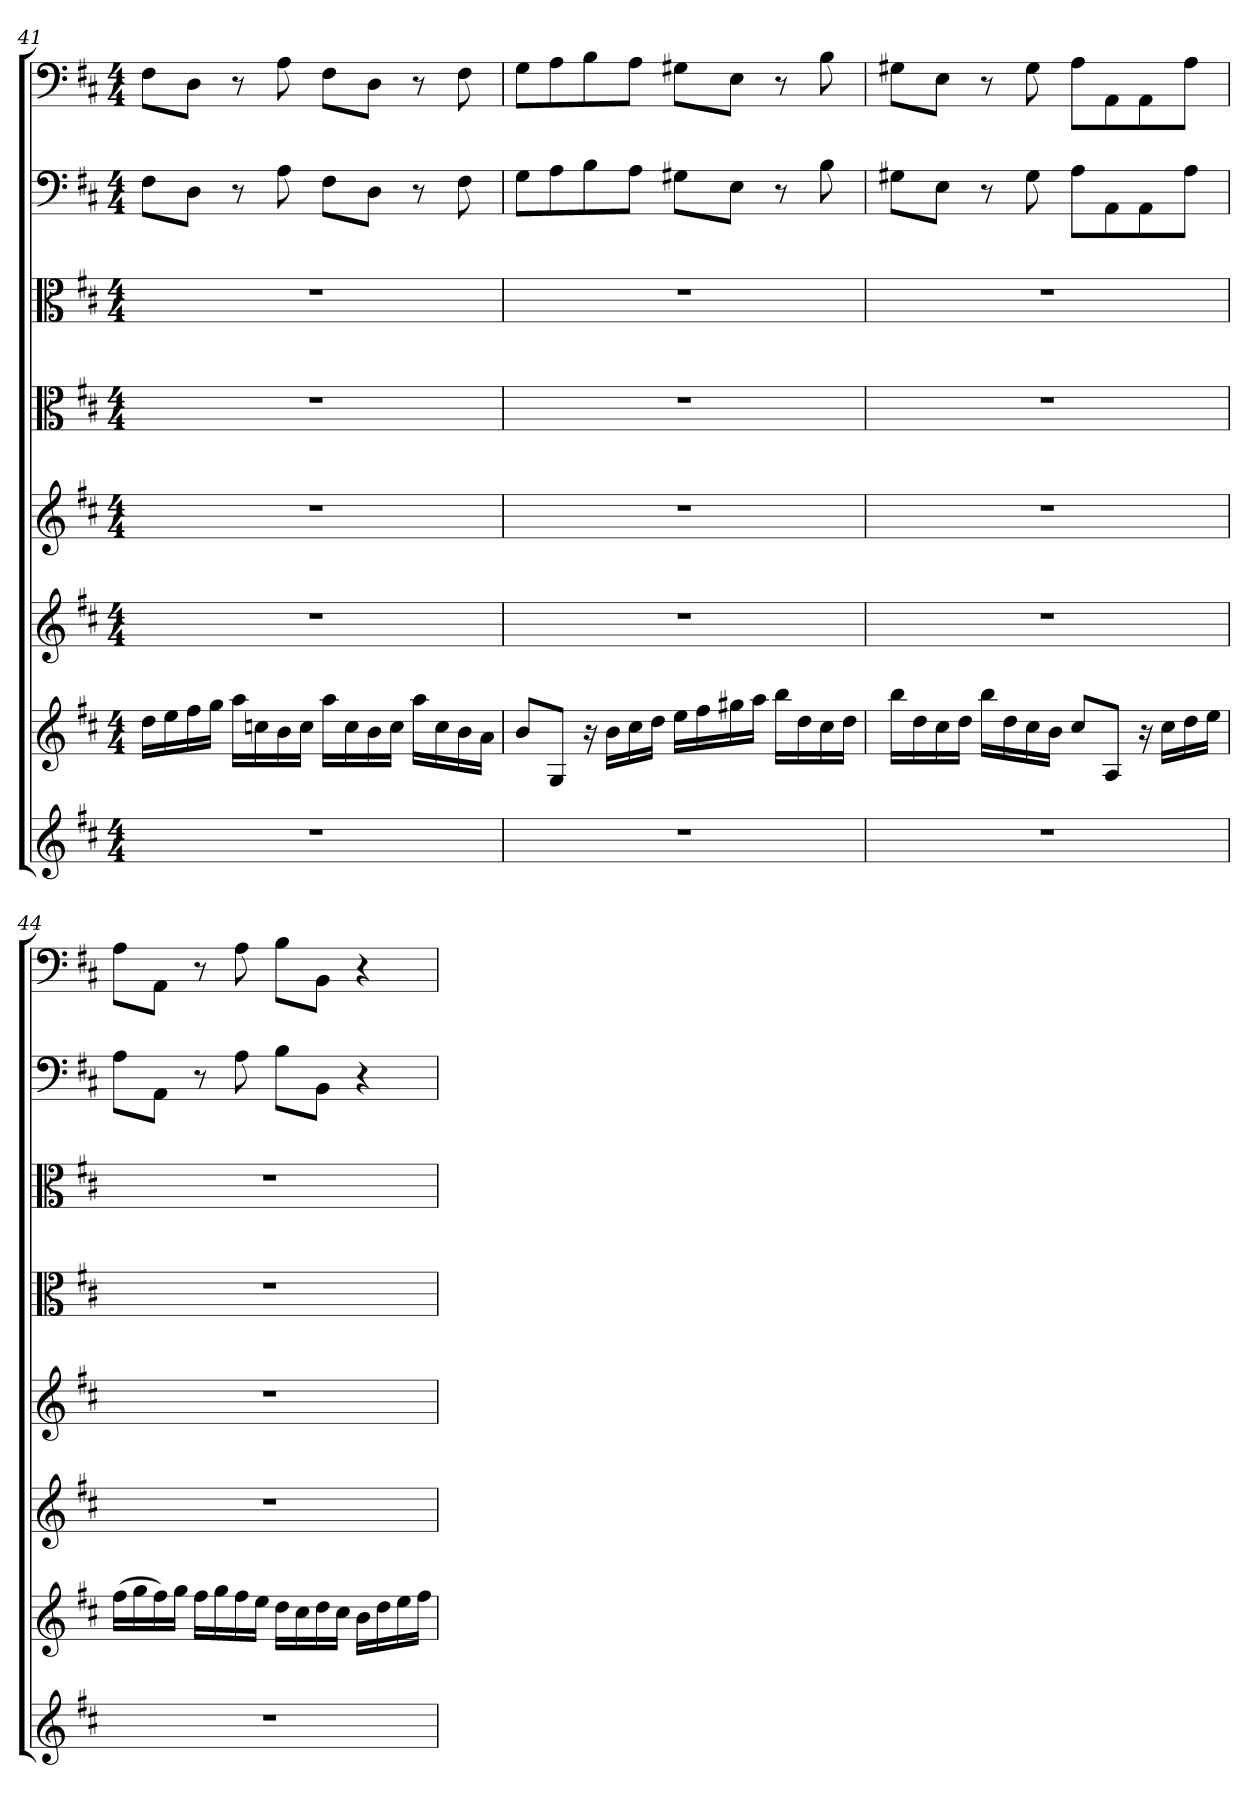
**kern	**kern	**kern	**kern	**kern	**kern	**kern	**kern
*part8	*part7	*part6	*part5	*part4	*part3	*part2	*part1
*staff8	*staff7	*staff6	*staff5	*staff4	*staff3	*staff2	*staff1
*clefG2	*clefG2	*clefG2	*clefG2	*clefC3	*clefC3	*clefF4	*clefF4
*k[f#c#]	*k[f#c#]	*k[f#c#]	*k[f#c#]	*k[f#c#]	*k[f#c#]	*k[f#c#]	*k[f#c#]
*b:	*b:	*b:	*b:	*b:	*b:	*b:	*b:
*M4/4	*M4/4	*M4/4	*M4/4	*M4/4	*M4/4	*M4/4	*M4/4
=41	=41	=41	=41	=41	=41	=41	=41
1r	16dd\LL	1r	1r	1r	1r	8F#\L	8F#\L
.	16ee\	.	.	.	.	.	.
.	16ff#\	.	.	.	.	8D\J	8D\J
.	16gg\JJ	.	.	.	.	.	.
.	16aa\LL	.	.	.	.	8r	8r
.	16ccn\	.	.	.	.	.	.
.	16b\	.	.	.	.	8A\	8A\
.	16cc\JJ	.	.	.	.	.	.
.	16aa\LL	.	.	.	.	8F#\L	8F#\L
.	16cc\	.	.	.	.	.	.
.	16b\	.	.	.	.	8D\J	8D\J
.	16cc\JJ	.	.	.	.	.	.
.	16aa\LL	.	.	.	.	8r	8r
.	16cc\	.	.	.	.	.	.
.	16b\	.	.	.	.	8F#\	8F#\
.	16a\JJ	.	.	.	.	.	.
=42	=42	=42	=42	=42	=42	=42	=42
1r	8b/L	1r	1r	1r	1r	8G\L	8G\L
.	8G/J	.	.	.	.	8A\	8A\
.	16r	.	.	.	.	8B\	8B\
.	16b\LL	.	.	.	.	.	.
.	16cc#\	.	.	.	.	8A\J	8A\J
.	16dd\JJ	.	.	.	.	.	.
.	16ee\LL	.	.	.	.	8G#X\L	8G#X\L
.	16ff#\	.	.	.	.	.	.
.	16gg#X\	.	.	.	.	8E\J	8E\J
.	16aa\JJ	.	.	.	.	.	.
.	16bb\LL	.	.	.	.	8r	8r
.	16dd\	.	.	.	.	.	.
.	16cc#\	.	.	.	.	8B\	8B\
.	16dd\JJ	.	.	.	.	.	.
=43	=43	=43	=43	=43	=43	=43	=43
1r	16bb\LL	1r	1r	1r	1r	8G#X\L	8G#X\L
.	16dd\	.	.	.	.	.	.
.	16cc#\	.	.	.	.	8E\J	8E\J
.	16dd\JJ	.	.	.	.	.	.
.	16bb\LL	.	.	.	.	8r	8r
.	16dd\	.	.	.	.	.	.
.	16cc#\	.	.	.	.	8G#\	8G#\
.	16b\JJ	.	.	.	.	.	.
.	8cc#/L	.	.	.	.	8A\L	8A\L
.	8A/J	.	.	.	.	8AA\	8AA\
.	16r	.	.	.	.	8AA\	8AA\
.	16cc#\LL	.	.	.	.	.	.
.	16dd\	.	.	.	.	8A\J	8A\J
.	16ee\JJ	.	.	.	.	.	.
=44	=44	=44	=44	=44	=44	=44	=44
1r	(16ff#\LL	1r	1r	1r	1r	8A\L	8A\L
.	16gg\	.	.	.	.	.	.
.	16ff#\)	.	.	.	.	8AA\J	8AA\J
.	16gg\JJ	.	.	.	.	.	.
.	16ff#\LL	.	.	.	.	8r	8r
.	16gg\	.	.	.	.	.	.
.	16ff#\	.	.	.	.	8A\	8A\
.	16ee\JJ	.	.	.	.	.	.
.	16dd\LL	.	.	.	.	8B\L	8B\L
.	16cc#\	.	.	.	.	.	.
.	16dd\	.	.	.	.	8BB\J	8BB\J
.	16cc#\JJ	.	.	.	.	.	.
.	16b\LL	.	.	.	.	4r	4r
.	16dd\	.	.	.	.	.	.
.	16ee\	.	.	.	.	.	.
.	16ff#\JJ	.	.	.	.	.	.
=	=	=	=	=	=	=	=
*-	*-	*-	*-	*-	*-	*-	*-
